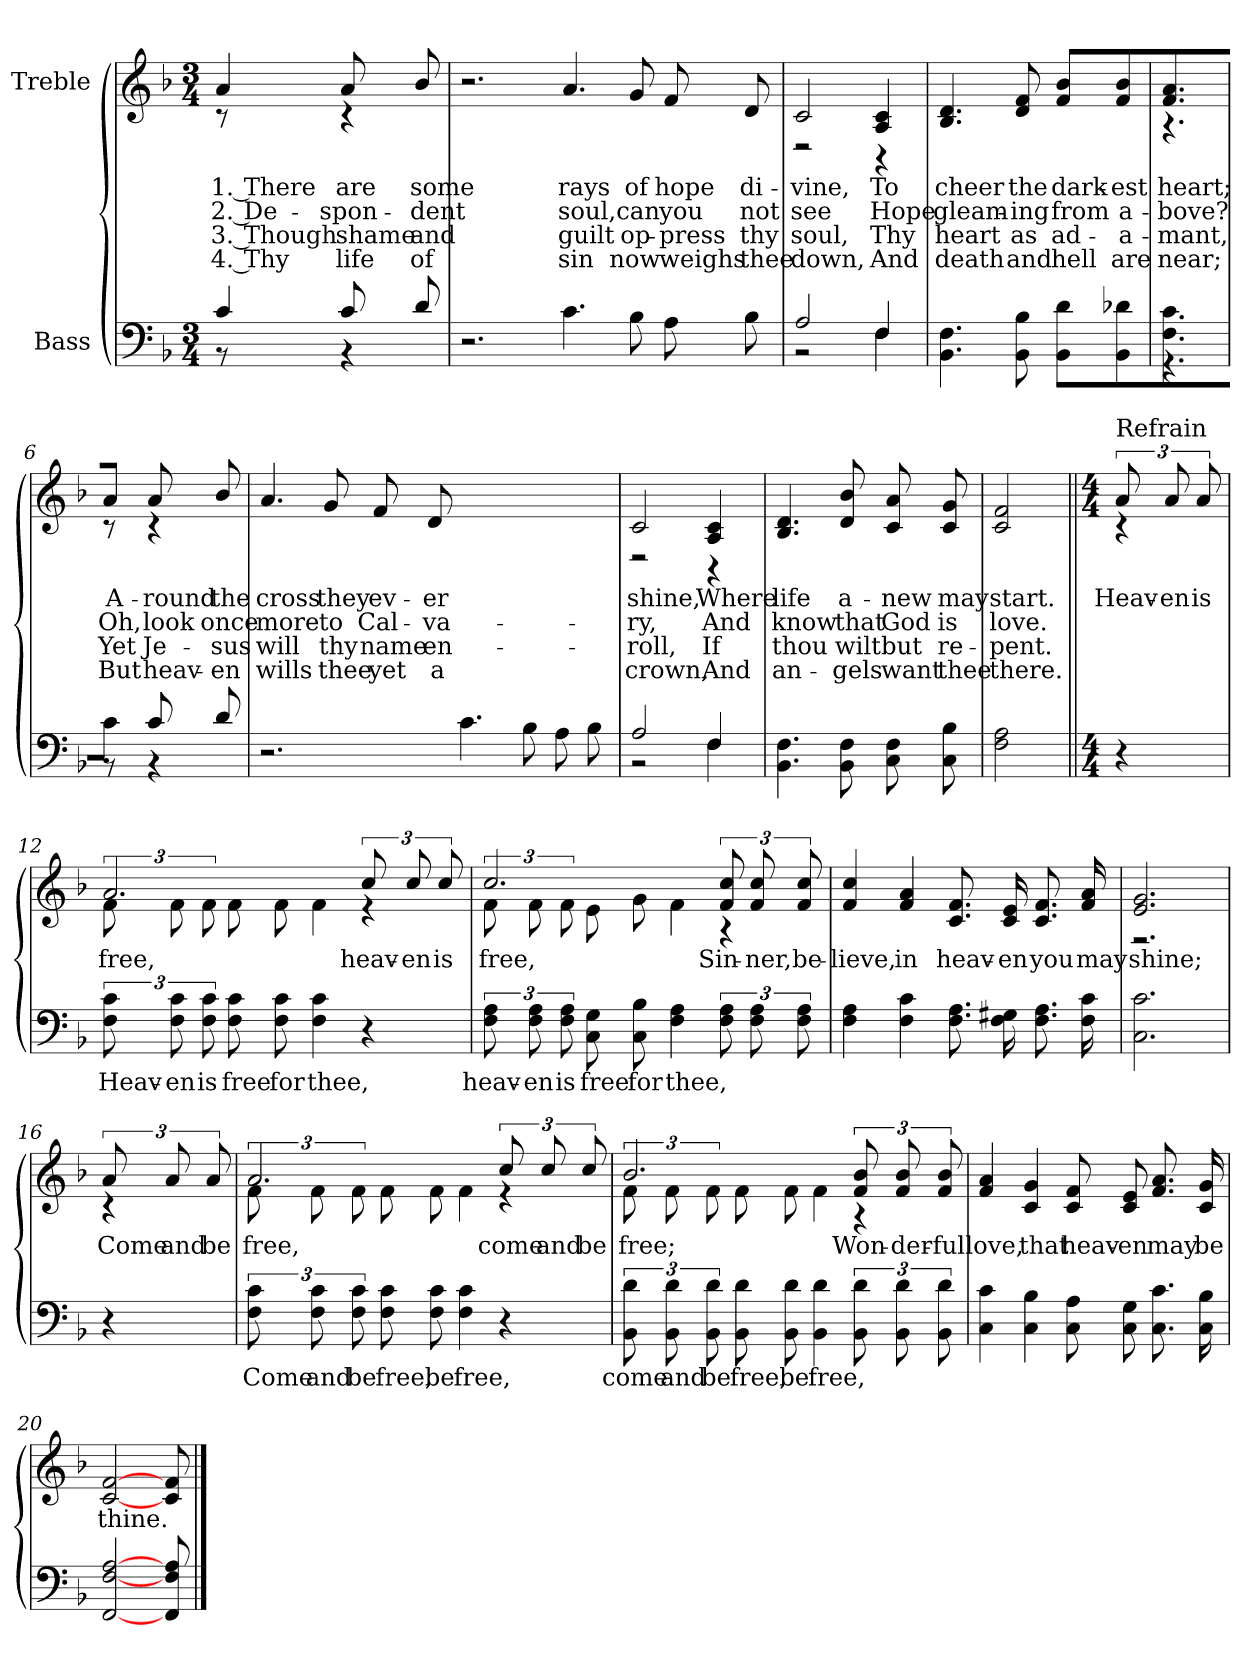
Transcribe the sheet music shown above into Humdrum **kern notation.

**kern	**text	**kern	**text	**text	**text	**text
*part2	*part2	*part1	*part1	*part1	*part1	*part1
*staff2	*staff2	*staff1	*staff1	*staff1	*staff1	*staff1
*I"Bass	*	*I"Treble	*	*	*	*
*clefF4	*	*clefG2	*	*	*	*
*k[b-]	*	*k[b-]	*	*	*	*
*F:	*	*F:	*	*	*	*
*M3/4	*	*M3/4	*	*	*	*
*MM80	*	*MM80	*	*	*	*
=1	=1	=1	=1	=1	=1	=1
*^	*	*^	*	*	*	*
8cJ	8r	.	8aJ	8r	-1. There	-2. De-	-3. Though	-4. Thy
8cL	4r	.	8aL	4r	-are	-spon-	-shame	-life
8d	.	.	8b-	.	-some	-dent	-and	-of
*v	*v	*	*	*	*	*	*	*
*	*	*v	*v	*	*	*	*
=2	=2	=2	=2	=2	=2	=2
2.r	.	2.r	.	.	.	.
4.c	.	4.a	-rays	-soul,	-guilt	-sin
8B-	.	8g	-of	-can	-op-	-now
8AL	.	8fL	-hope	-you	-press	-weighs
8B-	.	8d	-di-	-not	-thy	-thee
=3	=3	=3	=3	=3	=3	=3
*^	*	*^	*	*	*	*
2A	2r	.	2c	2r	-vine,	-see	-soul,	-down,
4F	4F	.	4A 4c	4r	-To	-Hope	-Thy	-And
*v	*v	*	*	*	*	*	*	*
*	*	*v	*v	*	*	*	*
=4	=4	=4	=4	=4	=4	=4
4.BB- 4.F	.	4.B- 4.d	-cheer	-gleam-	-heart	-death
8BB- 8B-	.	8d 8f	-the	-ing	-as	-and
8BB- 8dL	.	8f 8b-L	-dark-	-from	-ad-	-hell
8BB- 8d-	.	8f 8b-	-est	-a-	-a-	-are
=5	=5	=5	=5	=5	=5	=5
*^	*	*^	*	*	*	*
4.F 4.c	4.r	.	4.f 4.a	4.r	-heart;	-bove?	-mant,	-near;
=6	=6	=6	=6	=6	=6	=6	=6	=6
8cJ	8r	.	8aJ	8r	-A-	-Oh,	-Yet	-But
8cL	4r	.	8aL	4r	-round	-look	-Je-	-heav-
8d	.	.	8b-	.	-the	-once	-sus	-en
*v	*v	*	*	*	*	*	*	*
*	*	*v	*v	*	*	*	*
=7	=7	=7	=7	=7	=7	=7
2.r	.	4.a	-cross	-more	-will	-wills
.	.	8g	-they	-to	-thy	-thee
.	.	8fL	-ev-	-Cal-	-name	-yet
.	.	8d	-er	-va-	-en-	-a
4.c	.	2.ryy	.	.	.	.
8B-	.	.	.	.	.	.
8AL	.	.	.	.	.	.
8B-	.	.	.	.	.	.
=8	=8	=8	=8	=8	=8	=8
*^	*	*^	*	*	*	*
2A	2r	.	2c	2r	-shine,	-ry,	-roll,	-crown,
4F	4F	.	4A 4c	4r	-Where	-And	-If	-And
*v	*v	*	*	*	*	*	*	*
*	*	*v	*v	*	*	*	*
=9	=9	=9	=9	=9	=9	=9
4.BB- 4.F	.	4.B- 4.d	-life	-know	-thou	-an-
8BB- 8F	.	8d 8b-	-a-	-that	-wilt	-gels
8C 8FL	.	8c 8aL	-new	-God	-but	-want
8C 8B-	.	8c 8g	-may	-is	-re-	-thee
=10	=10	=10	=10	=10	=10	=10
2F 2A	.	2c 2f	-start.	-love.	-pent.	-there.
=11||	=11||	=11||	=11||	=11||	=11||	=11||
*M4/4	*	*M4/4	*	*	*	*
*	*	*^	*	*	*	*
!	!	!LO:TX:a:t=Refrain	!	!	!	!	!
4r	.	12aL	4r	-Heav-	.	.	.
.	.	12a	.	-en	.	.	.
.	.	12a	.	-is	.	.	.
=12	=12	=12	=12	=12	=12	=12	=12
12F 12cL	-Heav-	2.a	12fL	-free,	.	.	.
12F 12c	-en	.	12f	.	.	.	.
12F 12c	-is	.	12f	.	.	.	.
8F 8cL	-free	.	8fL	.	.	.	.
8F 8c	-for	.	8f	.	.	.	.
4F 4c	-thee,	.	4f	.	.	.	.
4r	.	12ccL	4r	-heav-	.	.	.
.	.	12cc	.	-en	.	.	.
.	.	12cc	.	-is	.	.	.
=13	=13	=13	=13	=13	=13	=13	=13
12F 12AL	-heav-	2.cc	12fL	-free,	.	.	.
12F 12A	-en	.	12f	.	.	.	.
12F 12A	-is	.	12f	.	.	.	.
8C 8GL	-free	.	8eL	.	.	.	.
8C 8B-	-for	.	8g	.	.	.	.
4F 4A	-thee,	.	4f	.	.	.	.
12F 12AL	.	12f 12ccL	4r	-Sin-	.	.	.
12F 12A	.	12f 12cc	.	-ner,	.	.	.
12F 12A	.	12f 12cc	.	-be-	.	.	.
*	*	*v	*v	*	*	*	*
=14	=14	=14	=14	=14	=14	=14
4F 4A	.	4f 4cc	-lieve,	.	.	.
4F 4c	.	4f 4a	-in	.	.	.
8.F 8.AL	.	8.c 8.fL	-heav-	.	.	.
16F 16G#	.	16c 16e	-en	.	.	.
8.F 8.AL	.	8.c 8.fL	-you	.	.	.
16F 16c	.	16f 16a	-may	.	.	.
=15	=15	=15	=15	=15	=15	=15
*	*	*^	*	*	*	*
2.C 2.c	.	2.e 2.g	2.r	-shine;	.	.	.
=16	=16	=16	=16	=16	=16	=16	=16
4r	.	12aL	4r	-Come	.	.	.
.	.	12a	.	-and	.	.	.
.	.	12a	.	-be	.	.	.
=17	=17	=17	=17	=17	=17	=17	=17
12F 12cL	-Come	2.a	12fL	-free,	.	.	.
12F 12c	-and	.	12f	.	.	.	.
12F 12c	-be	.	12f	.	.	.	.
8F 8cL	-free,	.	8fL	.	.	.	.
8F 8c	-be	.	8f	.	.	.	.
4F 4c	-free,	.	4f	.	.	.	.
4r	.	12ccL	4r	-come	.	.	.
.	.	12cc	.	-and	.	.	.
.	.	12cc	.	-be	.	.	.
=18	=18	=18	=18	=18	=18	=18	=18
12BB- 12dL	-come	2.b-	12fL	-free;	.	.	.
12BB- 12d	-and	.	12f	.	.	.	.
12BB- 12d	-be	.	12f	.	.	.	.
8BB- 8dL	-free,	.	8fL	.	.	.	.
8BB- 8d	-be	.	8f	.	.	.	.
4BB- 4d	-free,	.	4f	.	.	.	.
12BB- 12dL	.	12f 12b-L	4r	-Won-	.	.	.
12BB- 12d	.	12f 12b-	.	-der-	.	.	.
12BB- 12d	.	12f 12b-	.	-ful	.	.	.
*	*	*v	*v	*	*	*	*
=19	=19	=19	=19	=19	=19	=19
4C 4c	.	4f 4a	-love,	.	.	.
4C 4B-	.	4c 4g	-that	.	.	.
8C 8AL	.	8c 8fL	-heav-	.	.	.
8C 8G	.	8c 8e	-en	.	.	.
8.C 8.cL	.	8.f 8.aL	-may	.	.	.
16C 16B-	.	16c 16g	-be	.	.	.
=20	=20	=20	=20	=20	=20	=20
[2FF [2F [2A	.	[2c [2f	-thine.	.	.	.
8FF 8F 8A	.	8c 8f	.	.	.	.
==	==	==	==	==	==	==
*-	*-	*-	*-	*-	*-	*-
